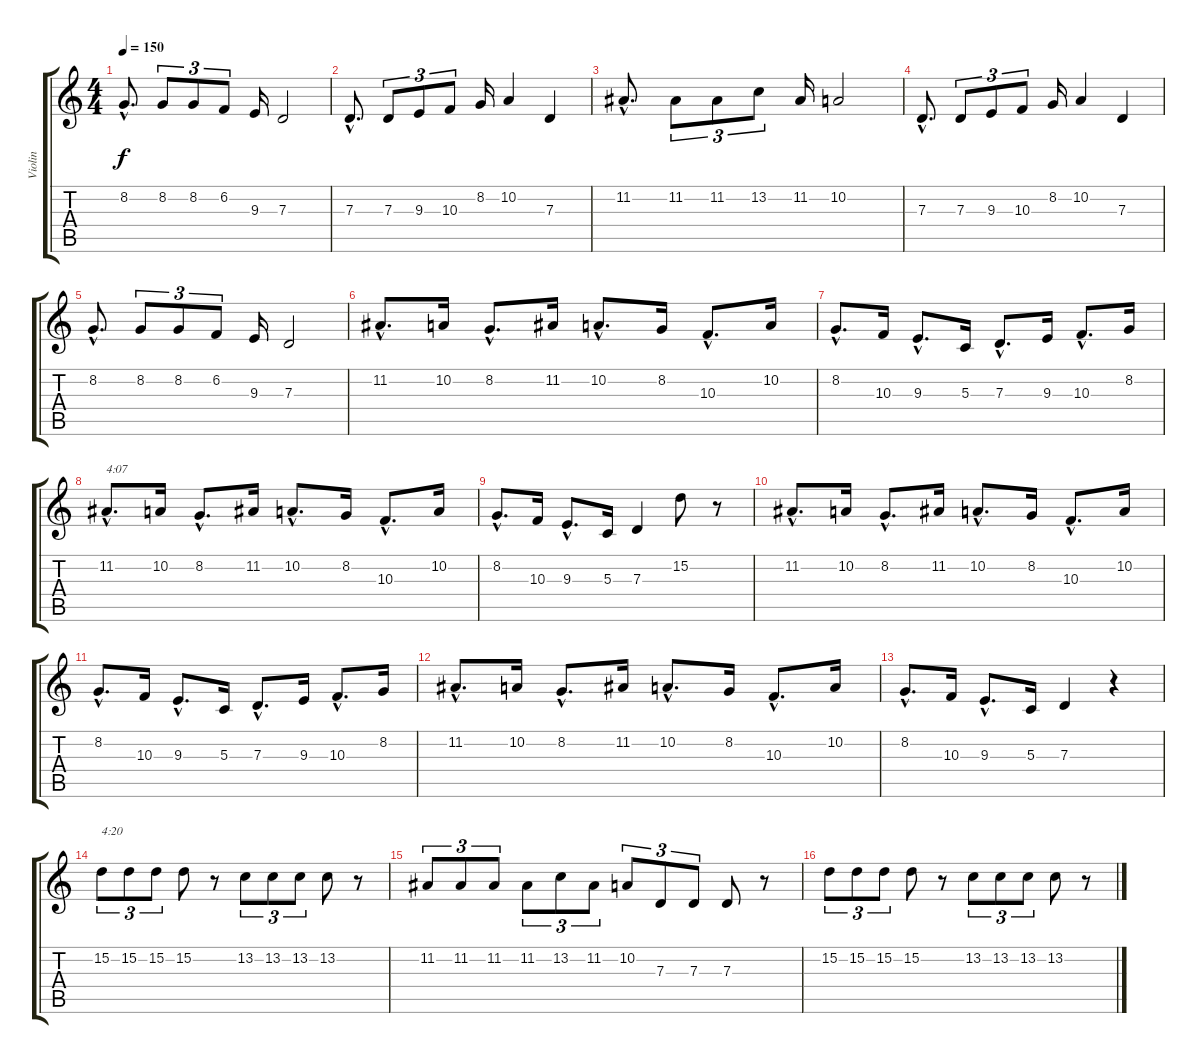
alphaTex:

\track ("Violin" "Violin") {instrument violin}
\staff {score tabs}
\tuning (E4 B3 G3 D3 A2 E2) {hide}
\ts (4 4)
\tempo 150
\clef g2
\ks c
8.2{hac}.8{d dy f} 8.2.8{tu (3 2)} 8.2.8{tu (3 2)} 6.2.8{tu (3 2)} 9.3.16 7.3.2 |
7.3{hac}.8{d} 7.3.8{tu (3 2)} 9.3.8{tu (3 2)} 10.3.8{tu (3 2)} 8.2.16 10.2.4 7.3.4 |
11.2{hac}.8{d} 11.2.8{tu (3 2)} 11.2.8{tu (3 2)} 13.2.8{tu (3 2)} 11.2.16 10.2.2 |
7.3{hac}.8{d} 7.3.8{tu (3 2)} 9.3.8{tu (3 2)} 10.3.8{tu (3 2)} 8.2.16 10.2.4 7.3.4 |
8.2{hac}.8{d} 8.2.8{tu (3 2)} 8.2.8{tu (3 2)} 6.2.8{tu (3 2)} 9.3.16 7.3.2 |
11.2{hac}.8{d} 10.2.16 8.2{hac}.8{d} 11.2.16 10.2{hac}.8{d} 8.2.16 10.3{hac}.8{d} 10.2.16 |
8.2{hac}.8{d} 10.3.16 9.3{hac}.8{d} 5.3.16 7.3{hac}.8{d} 9.3.16 10.3{hac}.8{d} 8.2.16 |
11.2{hac}.8{d txt "4:07"} 10.2.16 8.2{hac}.8{d} 11.2.16 10.2{hac}.8{d} 8.2.16 10.3{hac}.8{d} 10.2.16 |
8.2{hac}.8{d} 10.3.16 9.3{hac}.8{d} 5.3.16 7.3.4 15.2.8 r.8 |
11.2{hac}.8{d} 10.2.16 8.2{hac}.8{d} 11.2.16 10.2{hac}.8{d} 8.2.16 10.3{hac}.8{d} 10.2.16 |
8.2{hac}.8{d} 10.3.16 9.3{hac}.8{d} 5.3.16 7.3{hac}.8{d} 9.3.16 10.3{hac}.8{d} 8.2.16 |
11.2{hac}.8{d} 10.2.16 8.2{hac}.8{d} 11.2.16 10.2{hac}.8{d} 8.2.16 10.3{hac}.8{d} 10.2.16 |
8.2{hac}.8{d} 10.3.16 9.3{hac}.8{d} 5.3.16 7.3.4 r.4 |
15.2.8{tu (3 2) txt "4:20"} 15.2.8{tu (3 2)} 15.2.8{tu (3 2)} 15.2.8 r.8 13.2.8{tu (3 2)} 13.2.8{tu (3 2)} 13.2.8{tu (3 2)} 13.2.8 r.8 |
11.2.8{tu (3 2)} 11.2.8{tu (3 2)} 11.2.8{tu (3 2)} 11.2.8{tu (3 2)} 13.2.8{tu (3 2)} 11.2.8{tu (3 2)} 10.2.8{tu (3 2)} 7.3.8{tu (3 2)} 7.3.8{tu (3 2)} 7.3.8 r.8 |
15.2.8{tu (3 2)} 15.2.8{tu (3 2)} 15.2.8{tu (3 2)} 15.2.8 r.8 13.2.8{tu (3 2)} 13.2.8{tu (3 2)} 13.2.8{tu (3 2)} 13.2.8 r.8
